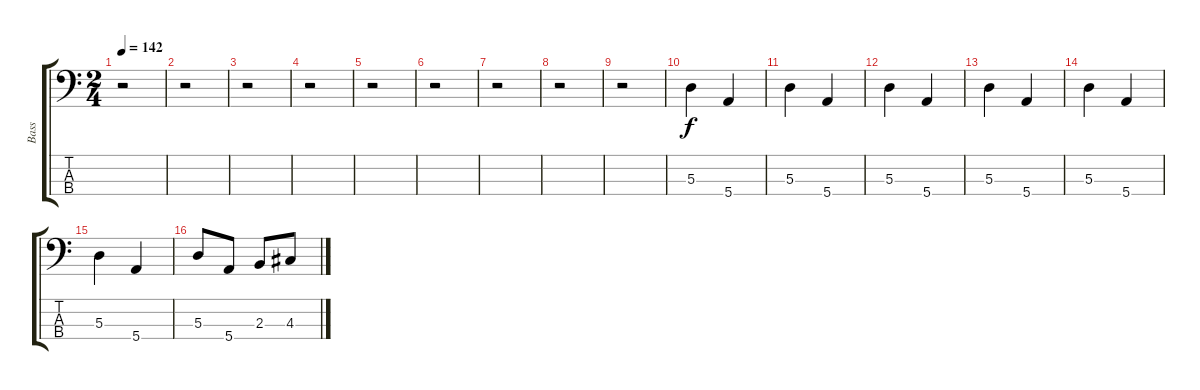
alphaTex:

\track ("Bass" "Bass") {instrument electricbassfinger}
\staff {score tabs}
\tuning (G2 D2 A1 E1) {hide}
\ts (2 4)
\tempo 142
\clef f4
\ks c
r.2{dy f instrument electricbassfinger} |
r.2 |
r.2 |
r.2 |
r.2 |
r.2 |
r.2 |
r.2 |
r.2 |
5.3.4 5.4.4 |
5.3.4 5.4.4 |
5.3.4 5.4.4 |
5.3.4 5.4.4 |
5.3.4 5.4.4 |
5.3.4 5.4.4 |
5.3.8 5.4.8 2.3.8 4.3.8
